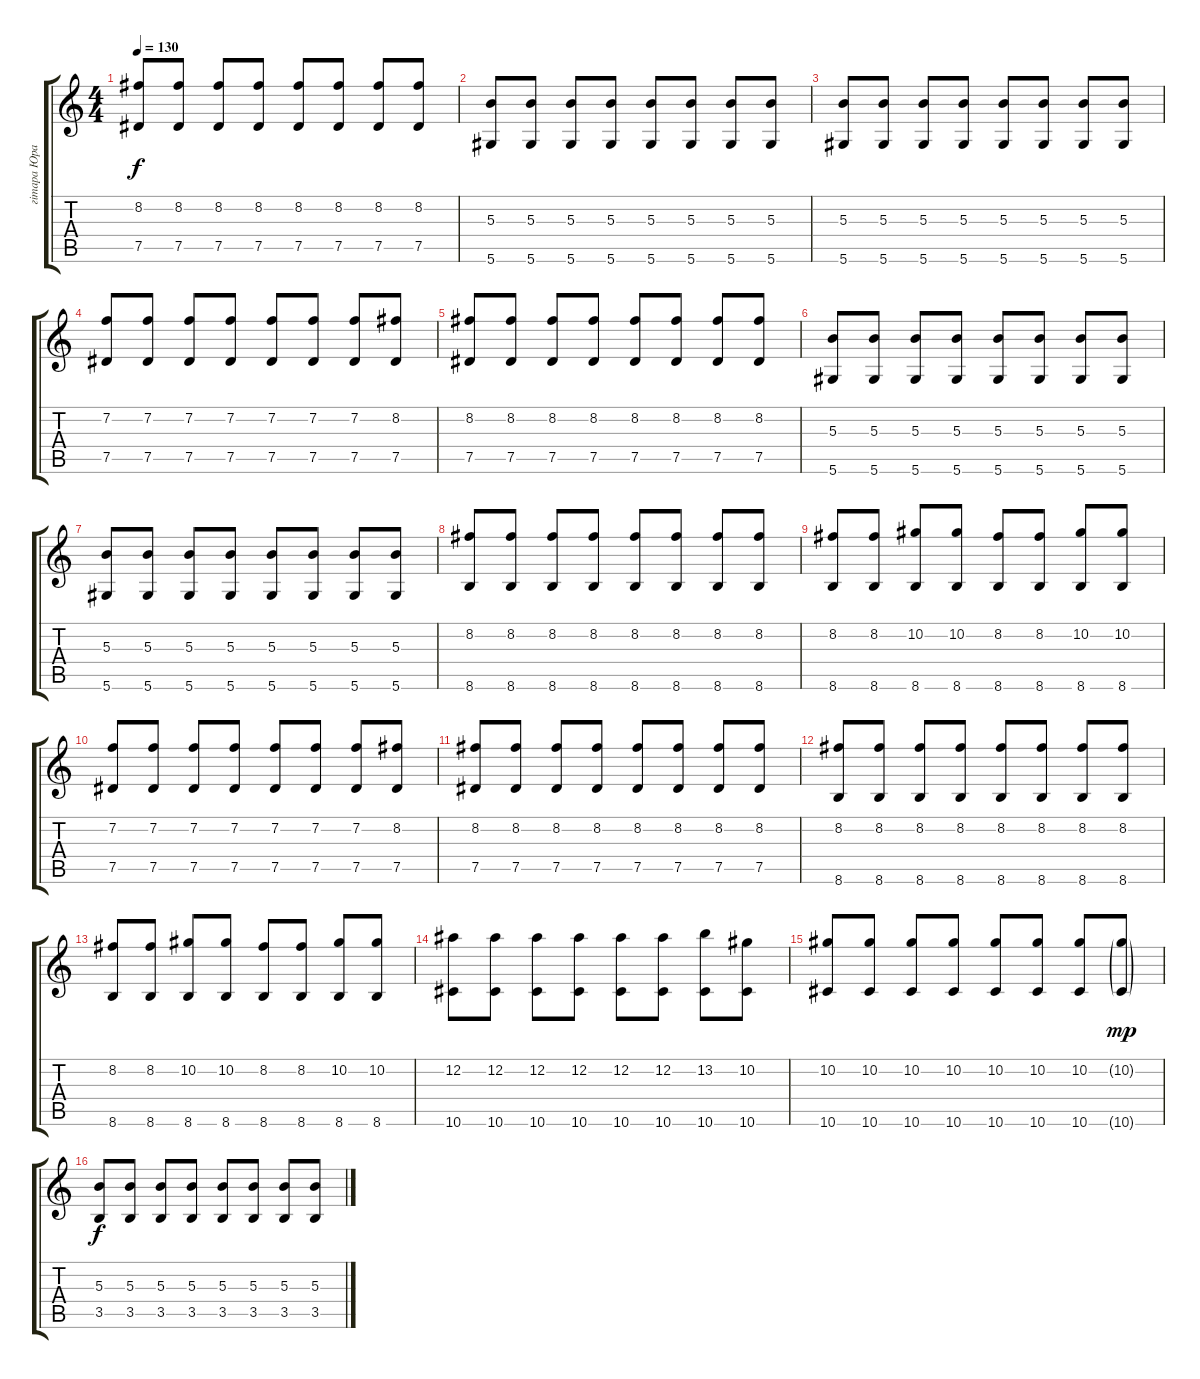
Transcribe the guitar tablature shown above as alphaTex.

\track ("гiтара Юрась" "гiтара Юра") {instrument overdrivenguitar}
\staff {score tabs}
\tuning (Eb4 Bb3 Gb3 Db3 Ab2 Eb2) {hide}
\ts (4 4)
\tempo 130
\clef g2
\ks c
(8.2 7.5).8{dy f} (8.2 7.5).8 (8.2 7.5).8 (8.2 7.5).8 (8.2 7.5).8 (8.2 7.5).8 (8.2 7.5).8 (8.2 7.5).8 |
(5.3 5.6).8 (5.3 5.6).8 (5.3 5.6).8 (5.3 5.6).8 (5.3 5.6).8 (5.3 5.6).8 (5.3 5.6).8 (5.3 5.6).8 |
(5.3 5.6).8 (5.3 5.6).8 (5.3 5.6).8 (5.3 5.6).8 (5.3 5.6).8 (5.3 5.6).8 (5.3 5.6).8 (5.3 5.6).8 |
(7.2 7.5).8 (7.2 7.5).8 (7.2 7.5).8 (7.2 7.5).8 (7.2 7.5).8 (7.2 7.5).8 (7.2 7.5).8 (8.2 7.5).8 |
(8.2 7.5).8 (8.2 7.5).8 (8.2 7.5).8 (8.2 7.5).8 (8.2 7.5).8 (8.2 7.5).8 (8.2 7.5).8 (8.2 7.5).8 |
(5.3 5.6).8 (5.3 5.6).8 (5.3 5.6).8 (5.3 5.6).8 (5.3 5.6).8 (5.3 5.6).8 (5.3 5.6).8 (5.3 5.6).8 |
(5.3 5.6).8 (5.3 5.6).8 (5.3 5.6).8 (5.3 5.6).8 (5.3 5.6).8 (5.3 5.6).8 (5.3 5.6).8 (5.3 5.6).8 |
(8.2 8.6).8 (8.2 8.6).8 (8.2 8.6).8 (8.2 8.6).8 (8.2 8.6).8 (8.2 8.6).8 (8.2 8.6).8 (8.2 8.6).8 |
(8.2 8.6).8 (8.2 8.6).8 (10.2 8.6).8 (10.2 8.6).8 (8.2 8.6).8 (8.2 8.6).8 (10.2 8.6).8 (10.2 8.6).8 |
(7.2 7.5).8 (7.2 7.5).8 (7.2 7.5).8 (7.2 7.5).8 (7.2 7.5).8 (7.2 7.5).8 (7.2 7.5).8 (8.2 7.5).8 |
(8.2 7.5).8 (8.2 7.5).8 (8.2 7.5).8 (8.2 7.5).8 (8.2 7.5).8 (8.2 7.5).8 (8.2 7.5).8 (8.2 7.5).8 |
(8.2 8.6).8 (8.2 8.6).8 (8.2 8.6).8 (8.2 8.6).8 (8.2 8.6).8 (8.2 8.6).8 (8.2 8.6).8 (8.2 8.6).8 |
(8.2 8.6).8 (8.2 8.6).8 (10.2 8.6).8 (10.2 8.6).8 (8.2 8.6).8 (8.2 8.6).8 (10.2 8.6).8 (10.2 8.6).8 |
(12.2 10.6).8 (12.2 10.6).8 (12.2 10.6).8 (12.2 10.6).8 (12.2 10.6).8 (12.2 10.6).8 (13.2 10.6).8 (10.2 10.6).8 |
(10.2 10.6).8 (10.2 10.6).8 (10.2 10.6).8 (10.2 10.6).8 (10.2 10.6).8 (10.2 10.6).8 (10.2 10.6).8 (10.2{g} 10.6{g}).8{dy mp} |
(5.3 3.5).8{dy f instrument overdrivenguitar} (5.3 3.5).8 (5.3 3.5).8 (5.3 3.5).8 (5.3 3.5).8 (5.3 3.5).8 (5.3 3.5).8 (5.3 3.5).8
